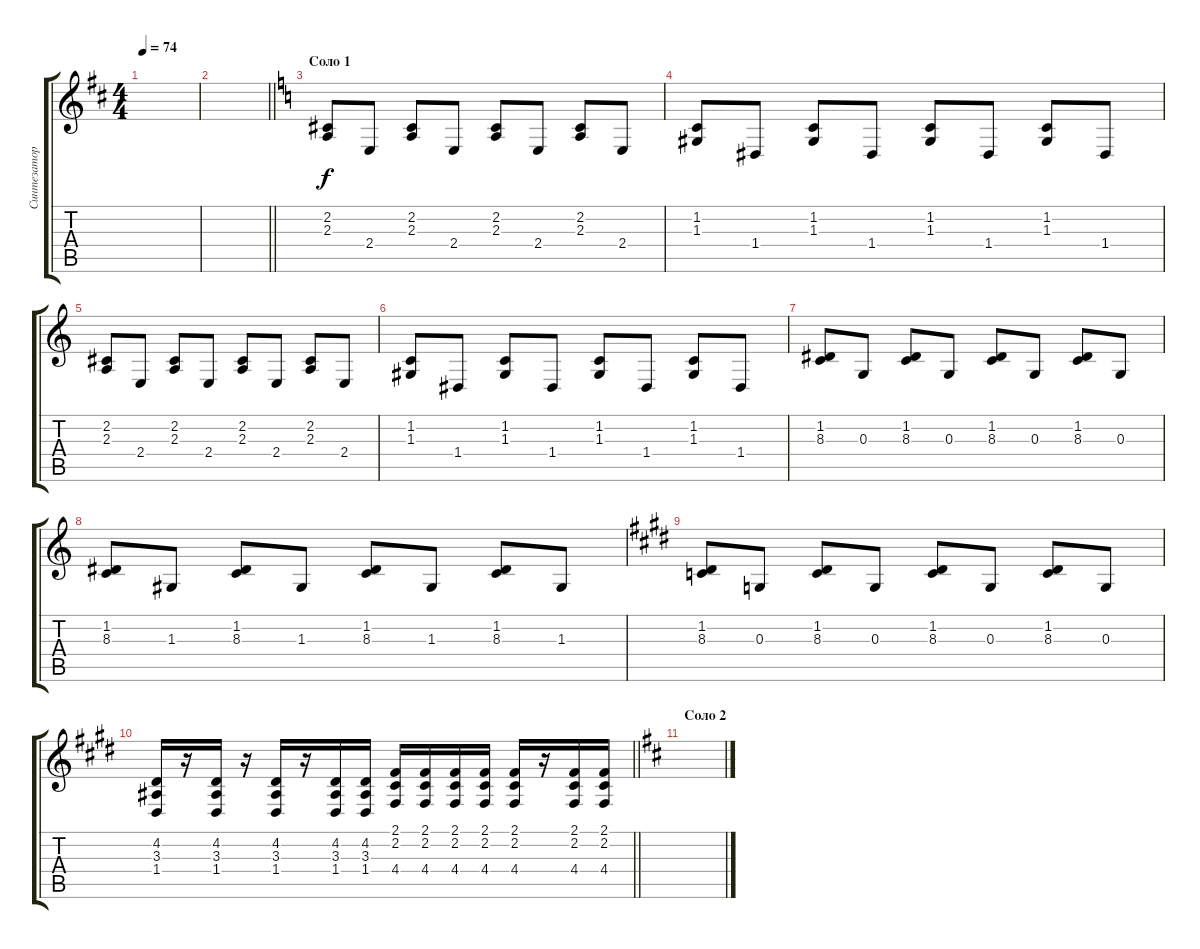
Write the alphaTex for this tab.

\track ("Синтезатор 1" "Синтезатор") {instrument acousticgrandpiano}
\staff {score tabs}
\tuning (E4 B3 G3 D3 A2 E2) {hide}
\ts (4 4)
\tempo 74
\clef g2
\ks bminor
|
\barLineRight lightlight
|
\section ("" "Соло 1")
\ks c
(2.2 2.3).8{volume 8 instrument choiraahs} 2.4.8 (2.2 2.3).8 2.4.8 (2.2 2.3).8 2.4.8 (2.2 2.3).8 2.4.8 |
(1.2 1.3).8 1.4.8 (1.2 1.3).8 1.4.8 (1.2 1.3).8 1.4.8 (1.2 1.3).8 1.4.8 |
(2.2 2.3).8 2.4.8 (2.2 2.3).8 2.4.8 (2.2 2.3).8 2.4.8 (2.2 2.3).8 2.4.8 |
(1.2 1.3).8 1.4.8 (1.2 1.3).8 1.4.8 (1.2 1.3).8 1.4.8 (1.2 1.3).8 1.4.8 |
(1.2 8.3).8 0.3.8 (1.2 8.3).8 0.3.8 (1.2 8.3).8 0.3.8 (1.2 8.3).8 0.3.8 |
(1.2 8.3).8 1.3.8 (1.2 8.3).8 1.3.8 (1.2 8.3).8 1.3.8 (1.2 8.3).8 1.3.8 |
\ks c#minor
(1.2 8.3).8 0.3.8 (1.2 8.3).8 0.3.8 (1.2 8.3).8 0.3.8 (1.2 8.3).8 0.3.8 |
\barLineRight lightlight
(4.2 3.3 1.4).16 r.16 (4.2 3.3 1.4).16 r.16 (4.2 3.3 1.4).16 r.16 (4.2 3.3 1.4).16 (4.2 3.3 1.4).16 (2.1 2.2 4.4).16 (2.1 2.2 4.4).16 (2.1 2.2 4.4).16 (2.1 2.2 4.4).16 (2.1 2.2 4.4).16 r.16 (2.1 2.2 4.4).16 (2.1 2.2 4.4).16 |
\section ("" "Соло 2")
\ks bminor
